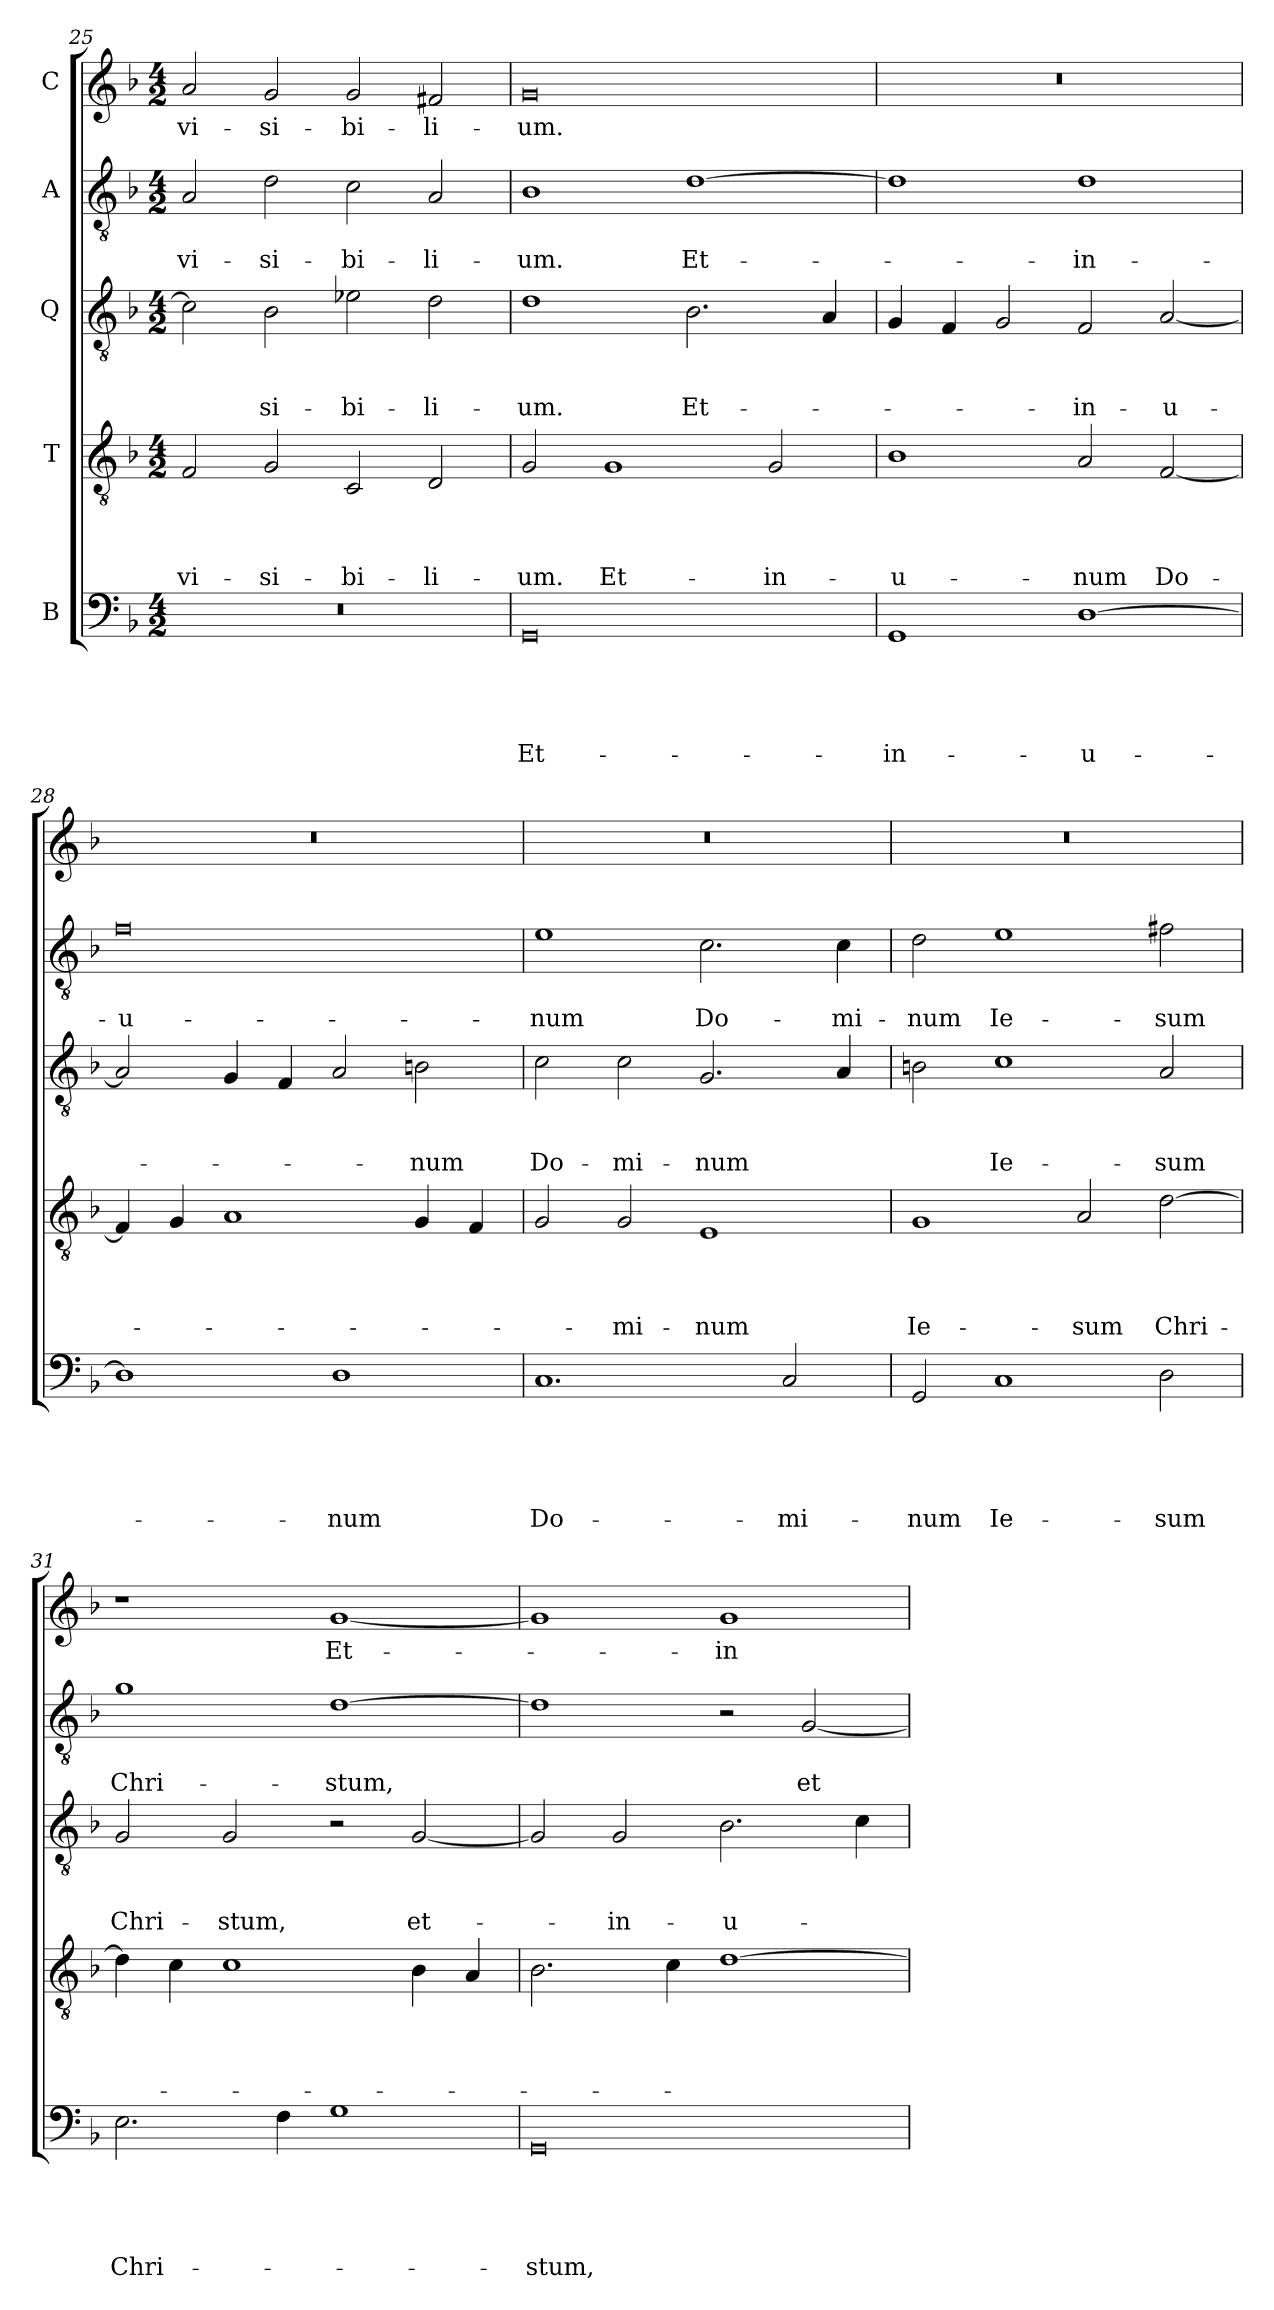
**kern	**text	**text	**text	**text	**text	**kern	**text	**text	**text	**text	**kern	**text	**text	**text	**kern	**text	**text	**kern	**text
*part5	*part5	*part5	*part5	*part5	*part5	*part4	*part4	*part4	*part4	*part4	*part3	*part3	*part3	*part3	*part2	*part2	*part2	*part1	*part1
*staff5	*staff5	*staff5	*staff5	*staff5	*staff5	*staff4	*staff4	*staff4	*staff4	*staff4	*staff3	*staff3	*staff3	*staff3	*staff2	*staff2	*staff2	*staff1	*staff1
*I"B	*	*	*	*	*	*I"T	*	*	*	*	*I"Q	*	*	*	*I"A	*	*	*I"C	*
*clefF4	*	*	*	*	*	*clefGv2	*	*	*	*	*clefGv2	*	*	*	*clefGv2	*	*	*clefG2	*
*k[b-]	*	*	*	*	*	*k[b-]	*	*	*	*	*k[b-]	*	*	*	*k[b-]	*	*	*k[b-]	*
*M4/2	*	*	*	*	*	*M4/2	*	*	*	*	*M4/2	*	*	*	*M4/2	*	*	*M4/2	*
=25	=25	=25	=25	=25	=25	=25	=25	=25	=25	=25	=25	=25	=25	=25	=25	=25	=25	=25	=25
0r	.	.	.	.	.	2F/	.	.	.	-vi-	2c\]	.	.	.	2A/	.	-vi-	2a/	-vi-
.	.	.	.	.	.	2G/	.	.	.	-si-	2B-\	.	.	-si-	2d\	.	-si-	2g/	-si-
.	.	.	.	.	.	2C/	.	.	.	-bi-	2e-X\	.	.	-bi-	2c\	.	-bi-	2g/	-bi-
.	.	.	.	.	.	2D/	.	.	.	-li-	2d\	.	.	-li-	2A/	.	-li-	2f#X/	-li-
=26	=26	=26	=26	=26	=26	=26	=26	=26	=26	=26	=26	=26	=26	=26	=26	=26	=26	=26	=26
0GG/	.	.	.	.	Et-	2G/	.	.	.	-um.	1d\	.	.	-um.	1B-\	.	-um.	0g/	-um.
.	.	.	.	.	.	1G/	.	.	.	Et-	.	.	.	.	.	.	.	.	.
.	.	.	.	.	.	.	.	.	.	.	2.B-\	.	.	Et-	[1d\	.	Et-	.	.
.	.	.	.	.	.	2G/	.	.	.	in-	.	.	.	.	.	.	.	.	.
.	.	.	.	.	.	.	.	.	.	.	4A/	.	.	.	.	.	.	.	.
=27	=27	=27	=27	=27	=27	=27	=27	=27	=27	=27	=27	=27	=27	=27	=27	=27	=27	=27	=27
1GG/	.	.	.	.	in-	1B-\	.	.	.	u-	4G/	.	.	.	1d\]	.	.	0r	.
.	.	.	.	.	.	.	.	.	.	.	4F/	.	.	.	.	.	.	.	.
.	.	.	.	.	.	.	.	.	.	.	2G/	.	.	.	.	.	.	.	.
[1D\	.	.	.	.	u-	2A/	.	.	.	-num	2F/	.	.	in-	1d\	.	in-	.	.
.	.	.	.	.	.	[2F/	.	.	.	Do-	[2A/	.	.	u-	.	.	.	.	.
=28	=28	=28	=28	=28	=28	=28	=28	=28	=28	=28	=28	=28	=28	=28	=28	=28	=28	=28	=28
1D\]	.	.	.	.	.	4F/]	.	.	.	.	2A/]	.	.	.	0f\	.	u-	0r	.
.	.	.	.	.	.	4G/	.	.	.	.	.	.	.	.	.	.	.	.	.
.	.	.	.	.	.	1A/	.	.	.	.	4G/	.	.	.	.	.	.	.	.
.	.	.	.	.	.	.	.	.	.	.	4F/	.	.	.	.	.	.	.	.
1D\	.	.	.	.	-num	.	.	.	.	.	2A/	.	.	.	.	.	.	.	.
.	.	.	.	.	.	4G/	.	.	.	.	2Bn\	.	.	-num	.	.	.	.	.
.	.	.	.	.	.	4F/	.	.	.	.	.	.	.	.	.	.	.	.	.
=29	=29	=29	=29	=29	=29	=29	=29	=29	=29	=29	=29	=29	=29	=29	=29	=29	=29	=29	=29
1.C/	.	.	.	.	Do-	2G/	.	.	.	.	2c\	.	.	Do-	1e\	.	-num	0r	.
.	.	.	.	.	.	2G/	.	.	.	-mi-	2c\	.	.	-mi-	.	.	.	.	.
.	.	.	.	.	.	1E/	.	.	.	-num	2.G/	.	.	-num	2.c\	.	Do-	.	.
2C/	.	.	.	.	-mi-	.	.	.	.	.	.	.	.	.	.	.	.	.	.
.	.	.	.	.	.	.	.	.	.	.	4A/	.	.	.	4c\	.	-mi-	.	.
=30	=30	=30	=30	=30	=30	=30	=30	=30	=30	=30	=30	=30	=30	=30	=30	=30	=30	=30	=30
2GG/	.	.	.	.	-num	1G/	.	.	.	Ie-	2Bn\	.	.	.	2d\	.	-num	0r	.
1C/	.	.	.	.	Ie-	.	.	.	.	.	1c\	.	.	Ie-	1e\	.	Ie-	.	.
.	.	.	.	.	.	2A/	.	.	.	-sum	.	.	.	.	.	.	.	.	.
2D\	.	.	.	.	-sum	[2d\	.	.	.	Chri-	2A/	.	.	-sum	2f#X\	.	-sum	.	.
=31	=31	=31	=31	=31	=31	=31	=31	=31	=31	=31	=31	=31	=31	=31	=31	=31	=31	=31	=31
2.E\	.	.	.	.	Chri-	4d\]	.	.	.	.	2G/	.	.	Chri-	1g\	.	Chri-	1r	.
.	.	.	.	.	.	4c\	.	.	.	.	.	.	.	.	.	.	.	.	.
.	.	.	.	.	.	1c\	.	.	.	.	2G/	.	.	-stum,	.	.	.	.	.
4F\	.	.	.	.	.	.	.	.	.	.	.	.	.	.	.	.	.	.	.
1G\	.	.	.	.	.	.	.	.	.	.	2r	.	.	.	[1d\	.	-stum,	[1g/	Et-
.	.	.	.	.	.	4B-\	.	.	.	.	[2G/	.	.	et-	.	.	.	.	.
.	.	.	.	.	.	4A/	.	.	.	.	.	.	.	.	.	.	.	.	.
=32	=32	=32	=32	=32	=32	=32	=32	=32	=32	=32	=32	=32	=32	=32	=32	=32	=32	=32	=32
0GG/	.	.	.	.	-stum,	2.B-\	.	.	.	.	2G/]	.	.	.	1d\]	.	.	1g/]	.
.	.	.	.	.	.	.	.	.	.	.	2G/	.	.	in-	.	.	.	.	.
.	.	.	.	.	.	4c\	.	.	.	.	.	.	.	.	.	.	.	.	.
.	.	.	.	.	.	[1d\	.	.	.	.	2.B-\	.	.	u-	2r	.	.	1g/	in-
.	.	.	.	.	.	.	.	.	.	.	.	.	.	.	[2G/	.	et-	.	.
.	.	.	.	.	.	.	.	.	.	.	4c\	.	.	.	.	.	.	.	.
=	=	=	=	=	=	=	=	=	=	=	=	=	=	=	=	=	=	=	=
*-	*-	*-	*-	*-	*-	*-	*-	*-	*-	*-	*-	*-	*-	*-	*-	*-	*-	*-	*-
